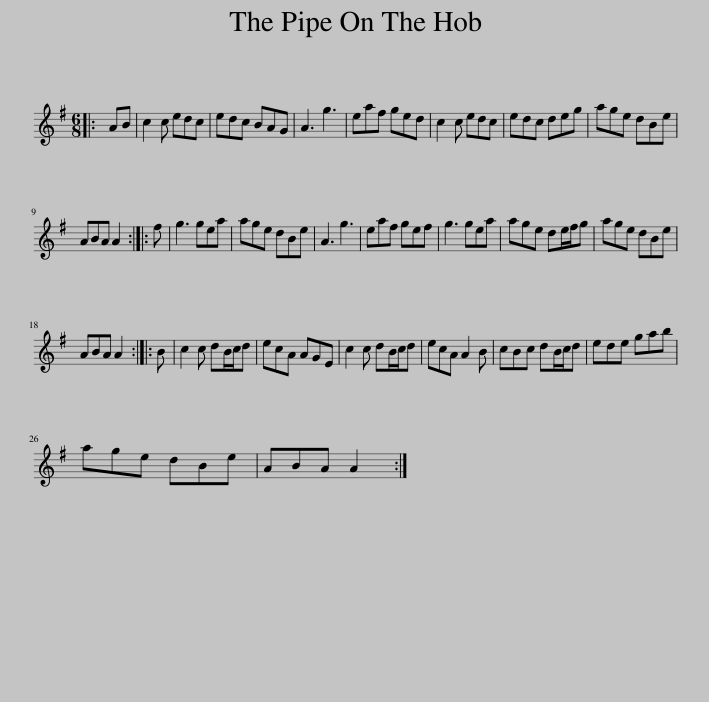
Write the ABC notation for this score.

X:1
L:1/8
M:6/8
I:linebreak $
K:G
V:1 treble
V:1
|: AB | c2 c edc | edc BAG | A3 g3 | eaf ged | %5
 c2 c edc | edc deg | age dBe |$ ABA A2 :: f | %10
 g3 gea | age dBe | A3 g3 | eaf gef | g3 gea | %15
 age de/f/g | age dBe |$ ABA A2 :: B | c2 c dB/c/d | %20
 ecA AGE | c2 c dB/c/d | ecA A2 B | cBc dB/c/d | ede gab |$ %25
 age dBe | ABA A2 :| %27
